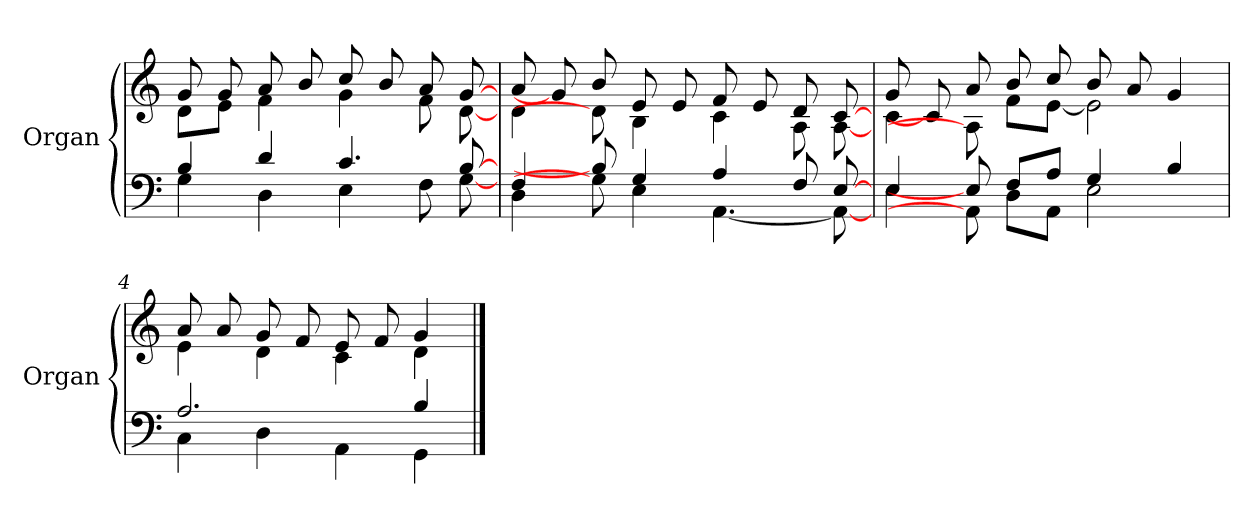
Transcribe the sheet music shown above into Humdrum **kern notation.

**kern	**kern
*part1	*part1
*staff2	*staff1
*I"Organ	*
*I'Organ	*
*clefF4	*clefG2
=1	=1
*^	*^
4B/	4G\	8g/	8d\L
.	.	8g/	8e\J
4d/	4D\	8a/	4f\
.	.	8b/	.
4.c/	4E\	8cc/	4g\
.	.	8b/	.
.	8F\	8a/	8f\
[8B/	[8G\	[8g/	[8d\
=2	=2	=2	=2
4F/	4D\	8a/	4d\
.	.	8g/]	.
8B/]	8G\]	8b/	8d\]
4G/	4E\	8e/	4B\
.	.	8e/	.
4A/	[<4.AA\	8f/	4c\
.	.	8e/	.
8F/	.	8d/	8A\
[8E/	8AA\_	[8c/	[8A\
=3	=3	=3	=3
4E/	4E\	8g/	4c\
.	.	8c/]	.
8E/]	8AA\]	8a/	8A\]
8F/L	8D\L	8b/	8f\L
8A/J	8AA\J	8cc/	[<8e\J
4G/	2E\	8b/	2e\]
.	.	8a/	.
4B/	.	4g/	.
=4	=4	=4	=4
2.A/	4C\	8a/	4e\
.	.	8a/	.
.	4D\	8g/	4d\
.	.	8f/	.
.	4AA\	8e/	4c\
.	.	8f/	.
4B/	4GG\	4g/	4d\
*v	*v	*	*
*	*v	*v
==	==
*-	*-
